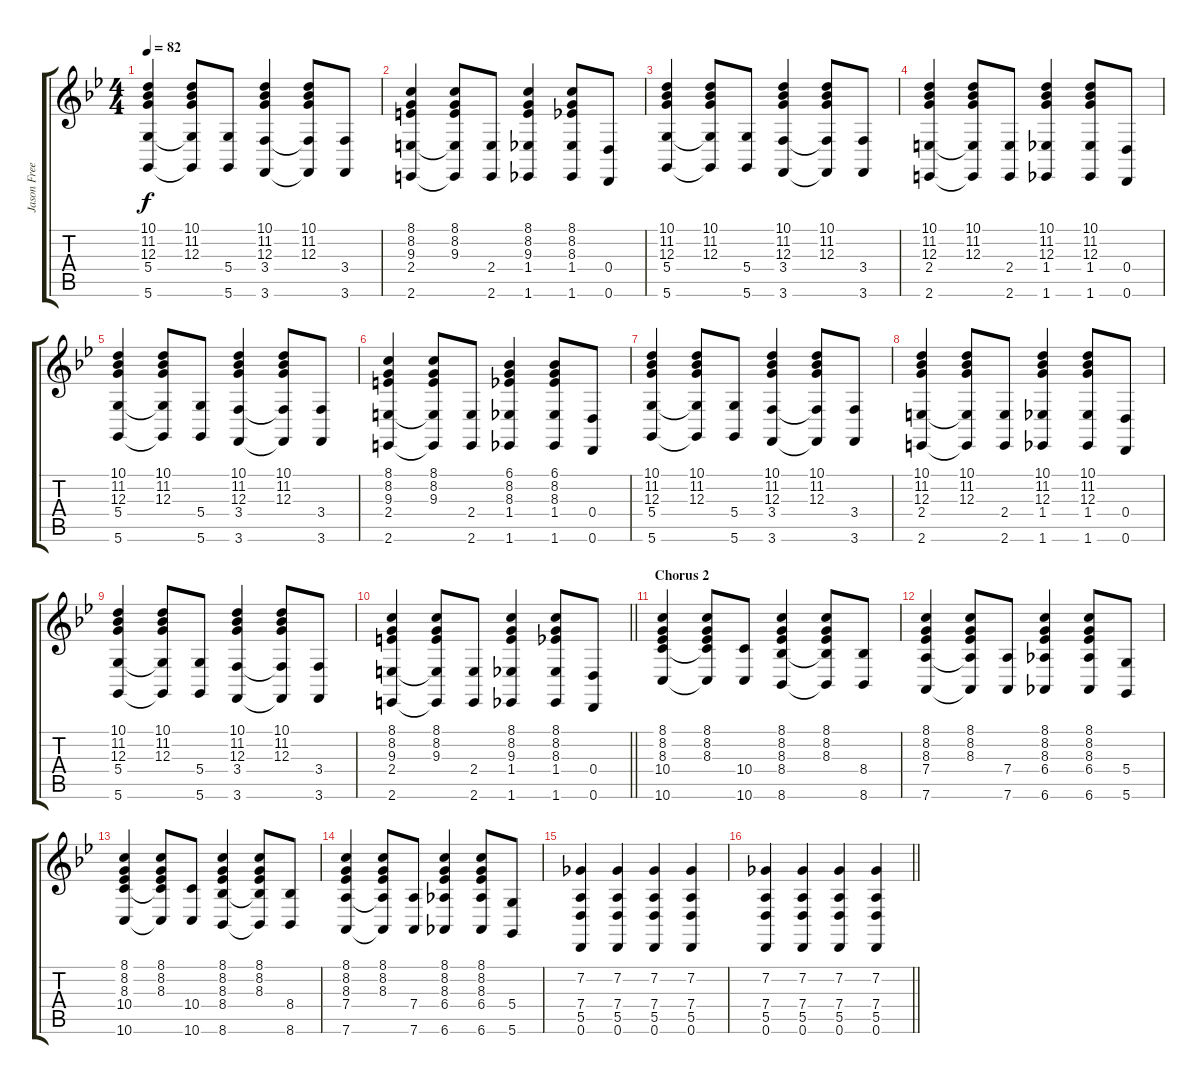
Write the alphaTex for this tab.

\track ("Jason Freeze - Piano" "Jason Free") {instrument acousticgrandpiano}
\staff {score tabs}
\tuning (E4 B3 G3 D3 A2 D2) {hide}
\ts (4 4)
\tempo 82
\clef g2
\ks gminor
(10.1 11.2 12.3 5.4 5.6).4{dy f} (10.1 11.2 12.3 5.4{t} 5.6{t}).8 (5.4 5.6).8 (10.1 11.2 12.3 3.4 3.6).4 (10.1 11.2 12.3 3.4{t} 3.6{t}).8 (3.4 3.6).8 |
(8.1 8.2 9.3 2.4 2.6).4 (8.1 8.2 9.3 2.4{t} 2.6{t}).8 (2.4 2.6).8 (8.1 8.2 9.3 1.4 1.6).4 (8.1 8.2 8.3 1.4 1.6).8 (0.4 0.6).8 |
(10.1 11.2 12.3 5.4 5.6).4 (10.1 11.2 12.3 5.4{t} 5.6{t}).8 (5.4 5.6).8 (10.1 11.2 12.3 3.4 3.6).4 (10.1 11.2 12.3 3.4{t} 3.6{t}).8 (3.4 3.6).8 |
(10.1 11.2 12.3 2.4 2.6).4 (10.1 11.2 12.3 2.4{t} 2.6{t}).8 (2.4 2.6).8 (10.1 11.2 12.3 1.4 1.6).4 (10.1 11.2 12.3 1.4 1.6).8 (0.4 0.6).8 |
(10.1 11.2 12.3 5.4 5.6).4 (10.1 11.2 12.3 5.4{t} 5.6{t}).8 (5.4 5.6).8 (10.1 11.2 12.3 3.4 3.6).4 (10.1 11.2 12.3 3.4{t} 3.6{t}).8 (3.4 3.6).8 |
(8.1 8.2 9.3 2.4 2.6).4 (8.1 8.2 9.3 2.4{t} 2.6{t}).8 (2.4 2.6).8 (6.1 8.2 8.3 1.4 1.6).4 (6.1 8.2 8.3 1.4 1.6).8 (0.4 0.6).8 |
(10.1 11.2 12.3 5.4 5.6).4 (10.1 11.2 12.3 5.4{t} 5.6{t}).8 (5.4 5.6).8 (10.1 11.2 12.3 3.4 3.6).4 (10.1 11.2 12.3 3.4{t} 3.6{t}).8 (3.4 3.6).8 |
(10.1 11.2 12.3 2.4 2.6).4 (10.1 11.2 12.3 2.4{t} 2.6{t}).8 (2.4 2.6).8 (10.1 11.2 12.3 1.4 1.6).4 (10.1 11.2 12.3 1.4 1.6).8 (0.4 0.6).8 |
(10.1 11.2 12.3 5.4 5.6).4 (10.1 11.2 12.3 5.4{t} 5.6{t}).8 (5.4 5.6).8 (10.1 11.2 12.3 3.4 3.6).4 (10.1 11.2 12.3 3.4{t} 3.6{t}).8 (3.4 3.6).8 |
\barLineRight lightlight
(8.1 8.2 9.3 2.4 2.6).4 (8.1 8.2 9.3 2.4{t} 2.6{t}).8 (2.4 2.6).8 (8.1 8.2 9.3 1.4 1.6).4 (8.1 8.2 8.3 1.4 1.6).8 (0.4 0.6).8 |
\section ("" "Chorus 2")
(8.1 8.2 8.3 10.4 10.6).4 (8.1 8.2 8.3 10.4{t} 10.6{t}).8 (10.4 10.6).8 (8.1 8.2 8.3 8.4 8.6).4 (8.1 8.2 8.3 8.4{t} 8.6{t}).8 (8.4 8.6).8 |
(8.1 8.2 8.3 7.4 7.6).4 (8.1 8.2 8.3 7.4{t} 7.6{t}).8 (7.4 7.6).8 (8.1 8.2 8.3 6.4 6.6).4 (8.1 8.2 8.3 6.4 6.6).8 (5.4 5.6).8 |
(8.1 8.2 8.3 10.4 10.6).4 (8.1 8.2 8.3 10.4{t} 10.6{t}).8 (10.4 10.6).8 (8.1 8.2 8.3 8.4 8.6).4 (8.1 8.2 8.3 8.4{t} 8.6{t}).8 (8.4 8.6).8 |
(8.1 8.2 8.3 7.4 7.6).4 (8.1 8.2 8.3 7.4{t} 7.6{t}).8 (7.4 7.6).8 (8.1 8.2 8.3 6.4 6.6).4 (8.1 8.2 8.3 6.4 6.6).8 (5.4 5.6).8 |
(7.2 7.4 5.5 0.6).4 (7.2 7.4 5.5 0.6).4 (7.2 7.4 5.5 0.6).4 (7.2 7.4 5.5 0.6).4 |
\barLineRight lightlight
(7.2 7.4 5.5 0.6).4 (7.2 7.4 5.5 0.6).4 (7.2 7.4 5.5 0.6).4 (7.2 7.4 5.5 0.6).4
